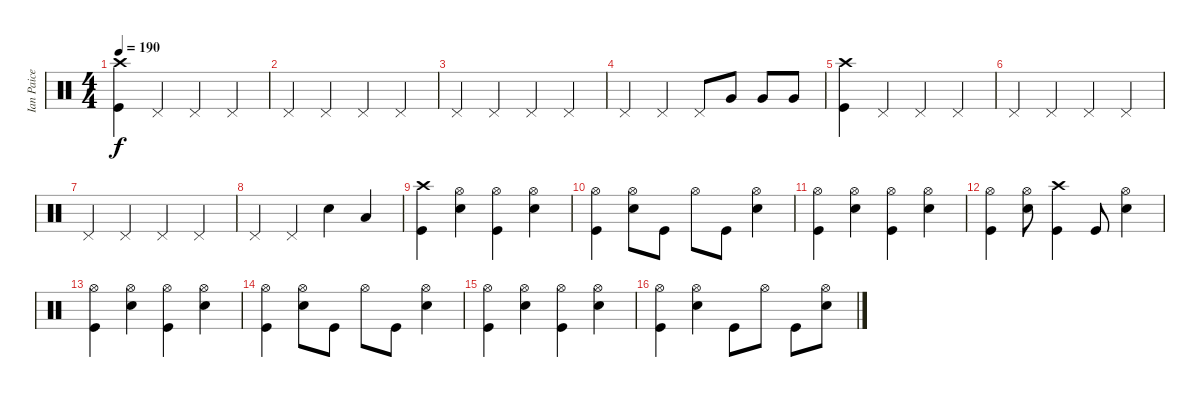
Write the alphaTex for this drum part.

\track ("Ian Paice" "Ian Paice") {instrument percussion}
\staff {score}
\articulation defaults
\ts (4 4)
\tempo 190
\clef neutral
\ks c
("Kick (hit)" "Crash high (hit)").4{dy f} "Pedal Hi-Hat (hit)".4 "Pedal Hi-Hat (hit)".4 "Pedal Hi-Hat (hit)".4 |
"Pedal Hi-Hat (hit)".4 "Pedal Hi-Hat (hit)".4 "Pedal Hi-Hat (hit)".4 "Pedal Hi-Hat (hit)".4 |
"Pedal Hi-Hat (hit)".4 "Pedal Hi-Hat (hit)".4 "Pedal Hi-Hat (hit)".4 "Pedal Hi-Hat (hit)".4 |
"Pedal Hi-Hat (hit)".4 "Pedal Hi-Hat (hit)".4 "Pedal Hi-Hat (hit)".8 "Very Low Tom (hit)".8 "Very Low Tom (hit)".8 "Very Low Tom (hit)".8 |
("Kick (hit)" "Crash high (hit)").4 "Pedal Hi-Hat (hit)".4 "Pedal Hi-Hat (hit)".4 "Pedal Hi-Hat (hit)".4 |
"Pedal Hi-Hat (hit)".4 "Pedal Hi-Hat (hit)".4 "Pedal Hi-Hat (hit)".4 "Pedal Hi-Hat (hit)".4 |
"Pedal Hi-Hat (hit)".4 "Pedal Hi-Hat (hit)".4 "Pedal Hi-Hat (hit)".4 "Pedal Hi-Hat (hit)".4 |
"Pedal Hi-Hat (hit)".4 "Pedal Hi-Hat (hit)".4 "Snare (hit) 2".4 "Low Tom (hit)".4 |
("Kick (hit)" "Crash high (hit)").4 ("Snare (hit) 2" "Hi-Hat (open)").4 ("Hi-Hat (open)" "Kick (hit)").4 ("Snare (hit) 2" "Hi-Hat (open)").4 |
("Kick (hit)" "Hi-Hat (open)").4 ("Hi-Hat (open)" "Snare (hit) 2").8 "Kick (hit)".8 "Hi-Hat (open)".8 "Kick (hit)".8 ("Snare (hit) 2" "Hi-Hat (open)").4 |
("Hi-Hat (open)" "Kick (hit)").4 ("Snare (hit) 2" "Hi-Hat (open)").4 ("Kick (hit)" "Hi-Hat (open)").4 ("Snare (hit) 2" "Hi-Hat (open)").4 |
("Hi-Hat (open)" "Kick (hit)").4 ("Snare (hit) 2" "Hi-Hat (open)").8 ("Kick (hit)" "Crash high (hit)").4 "Kick (hit)".8 ("Hi-Hat (open)" "Snare (hit) 2").4 |
("Hi-Hat (open)" "Kick (hit)").4 ("Snare (hit) 2" "Hi-Hat (open)").4 ("Hi-Hat (open)" "Kick (hit)").4 ("Snare (hit) 2" "Hi-Hat (open)").4 |
("Kick (hit)" "Hi-Hat (open)").4 ("Snare (hit) 2" "Hi-Hat (open)").8 "Kick (hit)".8 "Hi-Hat (open)".8 "Kick (hit)".8 ("Snare (hit) 2" "Hi-Hat (open)").4 |
("Kick (hit)" "Hi-Hat (open)").4 ("Hi-Hat (open)" "Snare (hit) 2").4 ("Kick (hit)" "Hi-Hat (open)").4 ("Snare (hit) 2" "Hi-Hat (open)").4 |
("Hi-Hat (open)" "Kick (hit)").4 ("Snare (hit) 2" "Hi-Hat (open)").4 "Kick (hit)".8 "Hi-Hat (open)".8 "Kick (hit)".8 ("Hi-Hat (open)" "Snare (hit) 2").8
